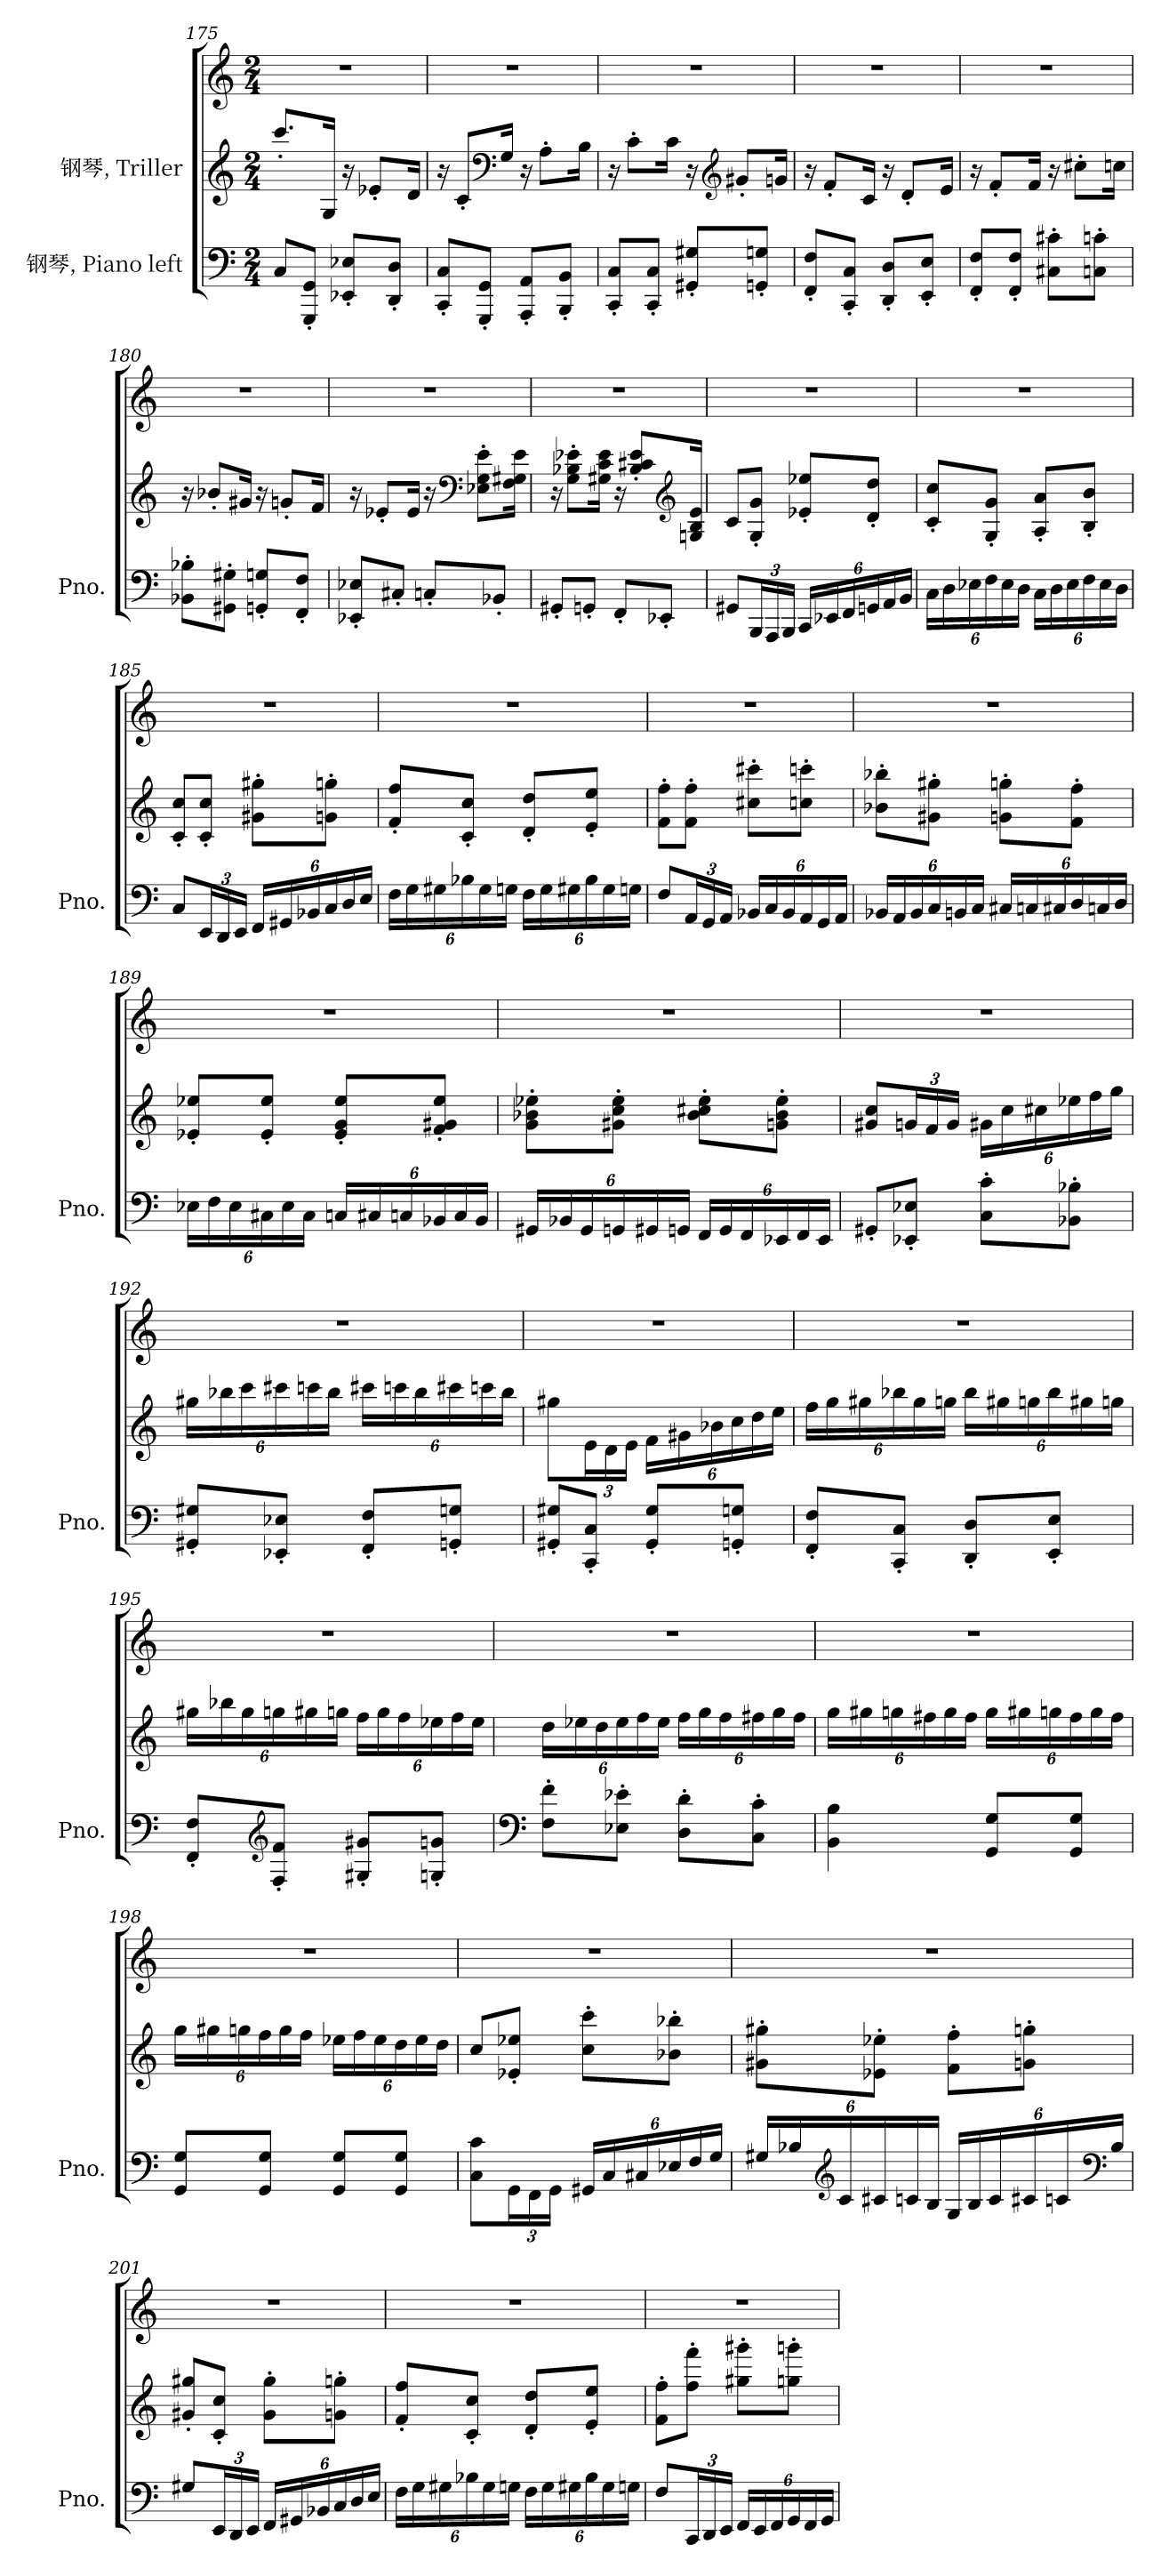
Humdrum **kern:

**kern	**kern	**kern
*part2	*part1	*part1
*staff3	*staff2	*staff1
*I"钢琴, Piano left	*I"钢琴, Triller	*
*I'Pno.	*	*
*clefF4	*clefG2	*clefG2
*k[]	*k[]	*k[]
*M2/4	*M2/4	*M2/4
*MM105	*MM105	*MM105
=175	=175	=175
8C/L	8.ccc'/L	2r
8GGG/' 8GG/'J	.	.
.	16G/Jk	.
8EE-X/' 8E-X/'L	16r	.
.	8e-X'/L	.
8DD/' 8D/'J	.	.
.	16d/Jk	.
=176	=176	=176
*	*	*MM107
8CC/' 8C/'L	16r	2r
.	8c'/L	.
8GGG/' 8GG/'J	.	.
*	*clefF4	*
.	16G/Jk	.
8AAA/' 8AA/'L	16r	.
.	8A'\L	.
8BBB/' 8BB/'J	.	.
.	16B\Jk	.
=177	=177	=177
*	*	*MM105
8CC/' 8C/'L	16r	2r
.	8c'\L	.
8CC/' 8C/'J	.	.
.	16c\Jk	.
8GG#X/' 8G#X/'L	16r	.
*	*clefG2	*
.	8g#X'/L	.
8GGn/' 8Gn/'J	.	.
.	16gn/Jk	.
!!LO:PB:g=z
=178	=178	=178
8FF/' 8F/'L	16r	2r
.	8f'/L	.
8CC/' 8C/'J	.	.
.	16c/Jk	.
8DD/' 8D/'L	16r	.
.	8d'/L	.
8EE/' 8E/'J	.	.
.	16e/Jk	.
=179	=179	=179
8FF/' 8F/'L	16r	2r
.	8f'/L	.
8FF/' 8F/'J	.	.
.	16f/Jk	.
8C#X\' 8c#X\'L	16r	.
.	8cc#X'\L	.
8Cn\' 8cn\'J	.	.
.	16ccn\Jk	.
=180	=180	=180
8BB-X\' 8B-X\'L	16r	2r
.	8b-X'/L	.
8GG#X\' 8G#X\'J	.	.
.	16g#X/Jk	.
8GGn/' 8Gn/'L	16r	.
.	8gn'/L	.
8FF/' 8F/'J	.	.
.	16f/Jk	.
=181	=181	=181
8EE-X/' 8E-X/'L	16r	2r
.	8e-X'/L	.
8C#X'/J	.	.
.	16e-/Jk	.
8Cn'/L	16r	.
*	*clefF4	*
.	8E-X\' 8G\' 8e-\'L	.
8BB-X'/J	.	.
.	16F\ 16G#X\ 16e-\Jk	.
!!LO:LB:g=z
=182	=182	=182
*	*	*MM109
8GG#X'/L	16r	2r
.	8G\' 8B-X\' 8e-X\'L	.
8GGn'/J	.	.
.	16G#X\ 16c\ 16e-\Jk	.
8FF'/L	16r	.
.	8B-/' 8c#X/' 8e-/'L	.
8EE-X'/J	.	.
*	*clefG2	*
.	16Gn/ 16B-/ 16e-/Jk	.
=183	=183	=183
8GG#X/L	8c/L	2r
*Xbrackettup	*	*
24BBB/L	8G/' 8g/'J	.
24AAA/	.	.
24BBB/JJ	.	.
24CC/LL	8e-X/' 8ee-X/'L	.
24EE-X/	.	.
24FF/	.	.
24GGn/	8d/' 8dd/'J	.
24AA/	.	.
24BB/JJ	.	.
=184	=184	=184
*	*	*MM107
24C\LL	8c/' 8cc/'L	2r
24D\	.	.
24E-X\	.	.
24F\	8G/' 8g/'J	.
24E-\	.	.
24D\JJ	.	.
24C\LL	8A/' 8a/'L	.
24D\	.	.
24E-\	.	.
24F\	8B/' 8b/'J	.
24E-\	.	.
24D\JJ	.	.
!!LO:LB:g=z
=185	=185	=185
*	*	*MM105
8C/L	8c/' 8cc/'L	2r
24EE/L	8c/' 8cc/'J	.
24DD/	.	.
24EE/JJ	.	.
24FF/LL	8g#X\' 8gg#X\'L	.
24GG#X/	.	.
24BB-X/	.	.
24C/	8gn\' 8ggn\'J	.
24D/	.	.
24E/JJ	.	.
=186	=186	=186
24F\LL	8f/' 8ff/'L	2r
24G\	.	.
24G#X\	.	.
24B-X\	8c/' 8cc/'J	.
24G#\	.	.
24Gn\JJ	.	.
24F\LL	8d/' 8dd/'L	.
24G\	.	.
24G#X\	.	.
24B-\	8e/' 8ee/'J	.
24G#\	.	.
24Gn\JJ	.	.
=187	=187	=187
8F/L	8f\' 8ff\'L	2r
24AA/L	8f\' 8ff\'J	.
24GG/	.	.
24AA/JJ	.	.
24BB-X/LL	8cc#X\' 8ccc#X\'L	.
24C/	.	.
24BB-/	.	.
24AA/	8ccn\' 8cccn\'J	.
24GG/	.	.
24AA/JJ	.	.
!!LO:LB:g=z
=188	=188	=188
24BB-X/LL	8b-X\' 8bb-X\'L	2r
24AA/	.	.
24BB-/	.	.
24C/	8g#X\' 8gg#X\'J	.
24BBn/	.	.
24C/JJ	.	.
24C#X/LL	8gn\' 8ggn\'L	.
24Cn/	.	.
24C#X/	.	.
24D/	8f\' 8ff\'J	.
24Cn/	.	.
24D/JJ	.	.
=189	=189	=189
24E-X\LL	8e-X/' 8ee-X/'L	2r
24F\	.	.
24E-\	.	.
24C#X\	8e-/' 8ee-/'J	.
24E-\	.	.
24C#\JJ	.	.
24Cn/LL	8e-/' 8g/' 8ee-/'L	.
24C#X/	.	.
24Cn/	.	.
24BB-X/	8f/' 8g#X/' 8ee-/'J	.
24C/	.	.
24BB-/JJ	.	.
!!LO:PB:g=z
=190	=190	=190
*	*	*MM109
24GG#X/LL	8g\' 8b-X\' 8ee-X\'L	2r
24BB-X/	.	.
24GG#/	.	.
24GGn/	8g#X\' 8cc\' 8ee-\'J	.
24GG#X/	.	.
24GGn/JJ	.	.
24FF/LL	8b-\' 8cc#X\' 8ee-\'L	.
24GG/	.	.
24FF/	.	.
24EE-X/	8gn\' 8b-\' 8ee-\'J	.
24FF/	.	.
24EE-/JJ	.	.
=191	=191	=191
*	*	*MM105
8GG#X'/L	8g#X/ 8cc/L	2r
*	*Xbrackettup	*
8EE-X/' 8E-X/'J	24gn/L	.
.	24f/	.
.	24g/JJ	.
8C\' 8c\'L	24g#X\LL	.
.	24cc\	.
.	24cc#X\	.
8BB-X\' 8B-X\'J	24ee-X\	.
.	24ff\	.
.	24gg\JJ	.
!!LO:LB:g=z
=192	=192	=192
*	*	*MM107
8GG#X/' 8G#X/'L	24gg#X\LL	2r
.	24bb-X\	.
.	24ccc\	.
8EE-X/' 8E-X/'J	24ccc#X\	.
.	24cccn\	.
.	24bb-\JJ	.
8FF/' 8F/'L	24ccc#X\LL	.
.	24cccn\	.
.	24bb-\	.
8GGn/' 8Gn/'J	24ccc#X\	.
.	24cccn\	.
.	24bb-\JJ	.
=193	=193	=193
*	*	*MM105
8GG#X/' 8G#X/'L	8gg#X\L	2r
8CC/' 8C/'J	24e\L	.
.	24d\	.
.	24e\JJ	.
8GG#/' 8G#/'L	24f\LL	.
.	24g#X\	.
.	24b-X\	.
8GGn/' 8Gn/'J	24cc\	.
.	24dd\	.
.	24ee\JJ	.
!!LO:LB:g=z
=194	=194	=194
8FF/' 8F/'L	24ff\LL	2r
.	24gg\	.
.	24gg#X\	.
8CC/' 8C/'J	24bb-X\	.
.	24gg#\	.
.	24ggn\JJ	.
8DD/' 8D/'L	24bb-\LL	.
.	24gg#X\	.
.	24ggn\	.
8EE/' 8E/'J	24bb-\	.
.	24gg#X\	.
.	24ggn\JJ	.
=195	=195	=195
8FF/' 8F/'L	24gg#X\LL	2r
.	24bb-X\	.
.	24gg#\	.
*clefG2	*	*
8F/' 8f/'J	24ggn\	.
.	24gg#X\	.
.	24ggn\JJ	.
8G#X/' 8g#X/'L	24ff\LL	.
.	24gg\	.
.	24ff\	.
8Gn/' 8gn/'J	24ee-X\	.
.	24ff\	.
.	24ee-\JJ	.
!!LO:LB:g=z
=196	=196	=196
*clefF4	*	*
8F\' 8f\'L	24dd\LL	2r
.	24ee-X\	.
.	24dd\	.
8E-X\' 8e-X\'J	24ee-\	.
.	24ff\	.
.	24ee-\JJ	.
8D\' 8d\'L	24ff\LL	.
.	24gg\	.
.	24ff\	.
8C\' 8c\'J	24ff#X\	.
.	24gg\	.
.	24ff#\JJ	.
=197	=197	=197
4BB\ 4B\	24gg\LL	2r
.	24gg#X\	.
.	24ggn\	.
.	24ff#X\	.
.	24gg\	.
.	24ff#\JJ	.
8GG/ 8G/L	24gg\LL	.
.	24gg#X\	.
.	24ggn\	.
8GG/ 8G/J	24ff#\	.
.	24gg\	.
.	24ff#\JJ	.
=198	=198	=198
*	*	*MM109
8GG/ 8G/L	24gg\LL	2r
.	24gg#X\	.
.	24ggn\	.
8GG/ 8G/J	24ff\	.
.	24gg\	.
.	24ff\JJ	.
8GG/ 8G/L	24ee-X\LL	.
.	24ff\	.
.	24ee-\	.
8GG/ 8G/J	24dd\	.
.	24ee-\	.
.	24dd\JJ	.
!!LO:PB:g=z
=199	=199	=199
8C\ 8c\L	8cc/L	2r
24GG\L	8e-X/' 8ee-X/'J	.
24FF\	.	.
24GG\JJ	.	.
24GG#X/LL	8cc\' 8ccc\'L	.
24C/	.	.
24C#X/	.	.
24E-X/	8b-X\' 8bb-X\'J	.
24F/	.	.
24G/JJ	.	.
=200	=200	=200
*	*	*MM107
24G#X/LL	8g#X\' 8gg#X\'L	2r
24B-X/	.	.
*clefG2	*	*
24c/	.	.
24c#X/	8e-X\' 8ee-X\'J	.
24cn/	.	.
24B-/JJ	.	.
24G#/LL	8f\' 8ff\'L	.
24B-/	.	.
24c/	.	.
24c#X/	8gn\' 8ggn\'J	.
24cn/	.	.
*clefF4	*	*
24B-/JJ	.	.
!!LO:LB:g=z
=201	=201	=201
*	*	*MM105
8G#X/L	8g#X/' 8gg#X/'L	2r
24EE/L	8c/' 8cc/'J	.
24DD/	.	.
24EE/JJ	.	.
24FF/LL	8g#\' 8gg#\'L	.
24GG#X/	.	.
24BB-X/	.	.
24C/	8gn\' 8ggn\'J	.
24D/	.	.
24E/JJ	.	.
=202	=202	=202
24F\LL	8f/' 8ff/'L	2r
24G\	.	.
24G#X\	.	.
24B-X\	8c/' 8cc/'J	.
24G#\	.	.
24Gn\JJ	.	.
24F\LL	8d/' 8dd/'L	.
24G\	.	.
24G#X\	.	.
24B-\	8e/' 8ee/'J	.
24G#\	.	.
24Gn\JJ	.	.
=203	=203	=203
8F/L	8f\' 8ff\'L	2r
24CC/L	8ff\' 8fff\'J	.
24DD/	.	.
24EE/JJ	.	.
24FF/LL	8gg#X\' 8ggg#X\'L	.
24EE/	.	.
24FF/	.	.
24GG/	8ggn\' 8gggn\'J	.
24FF/	.	.
24GG/JJ	.	.
=	=	=
*-	*-	*-
